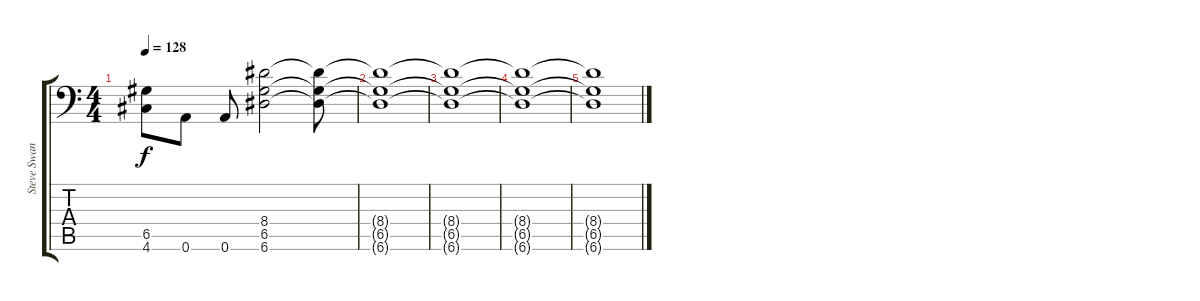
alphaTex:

\track ("Steve Swanson" "Steve Swan") {instrument distortionguitar}
\staff {score tabs}
\tuning (A3 E3 C3 G2 D2 A1) {hide}
\ts (4 4)
\tempo 128
\clef f4
\ks c
(6.5{t} 4.6{t}).8{dy f} 0.6.8 0.6.8 (8.4 6.5 6.6).2 (8.4{t} 6.5{t} 6.6{t}).8 |
(8.4{t} 6.5{t} 6.6{t}).1{volume 0} |
(8.4{t} 6.5{t} 6.6{t}).1 |
(8.4{t} 6.5{t} 6.6{t}).1 |
(8.4{t} 6.5{t} 6.6{t}).1
